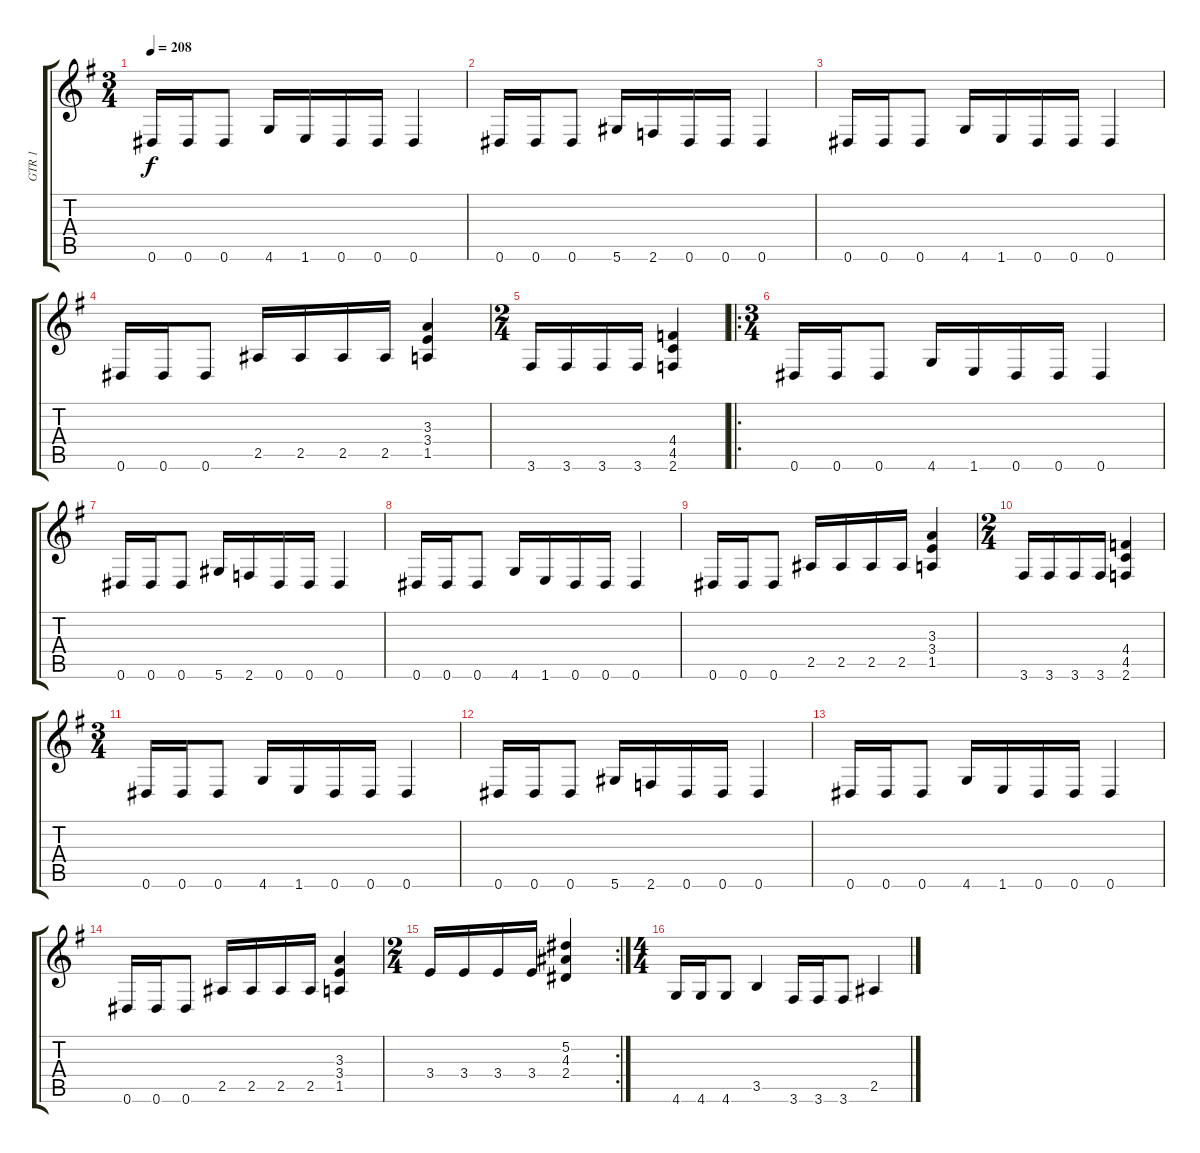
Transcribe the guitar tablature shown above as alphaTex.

\track ("GTR 1" "GTR 1") {instrument distortionguitar}
\staff {score tabs}
\tuning (Eb4 Bb3 Gb3 Db3 Ab2 Eb2) {hide}
\ts (3 4)
\tempo 208
\clef g2
\ks eminor
0.6.16{dy f instrument distortionguitar} 0.6.16 0.6.8 4.6.16 1.6.16{beam merge} 0.6.16 0.6.16 0.6.4 |
0.6.16 0.6.16 0.6.8 5.6.16 2.6.16 0.6.16 0.6.16{beam merge} 0.6.4 |
0.6.16 0.6.16{beam merge} 0.6.8 4.6.16 1.6.16 0.6.16 0.6.16{beam merge} 0.6.4 |
0.6.16 0.6.16 0.6.8 2.5.16{beam merge} 2.5.16 2.5.16{beam merge} 2.5.16{beam merge} (3.3 3.4 1.5).4 |
\ts (2 4)
3.6.16 3.6.16 3.6.16 3.6.16 (4.4 4.5 2.6).4 |
\ro
\ts (3 4)
0.6.16 0.6.16 0.6.8 4.6.16 1.6.16{beam merge} 0.6.16 0.6.16 0.6.4 |
0.6.16 0.6.16 0.6.8 5.6.16 2.6.16 0.6.16 0.6.16{beam merge} 0.6.4 |
0.6.16 0.6.16{beam merge} 0.6.8 4.6.16 1.6.16 0.6.16 0.6.16{beam merge} 0.6.4 |
0.6.16 0.6.16 0.6.8 2.5.16{beam merge} 2.5.16 2.5.16{beam merge} 2.5.16{beam merge} (3.3 3.4 1.5).4 |
\ts (2 4)
3.6.16 3.6.16 3.6.16 3.6.16 (4.4 4.5 2.6).4 |
\ts (3 4)
0.6.16 0.6.16 0.6.8 4.6.16 1.6.16{beam merge} 0.6.16 0.6.16 0.6.4 |
0.6.16 0.6.16 0.6.8 5.6.16 2.6.16 0.6.16 0.6.16{beam merge} 0.6.4 |
0.6.16 0.6.16{beam merge} 0.6.8 4.6.16 1.6.16 0.6.16 0.6.16{beam merge} 0.6.4 |
0.6.16 0.6.16 0.6.8 2.5.16{beam merge} 2.5.16 2.5.16{beam merge} 2.5.16{beam merge} (3.3 3.4 1.5).4 |
\rc 2
\ts (2 4)
3.4.16 3.4.16 3.4.16{beam merge} 3.4.16{beam merge} (5.2 4.3 2.4).4 |
\ts (4 4)
4.6.16{beam merge} 4.6.16{beam merge} 4.6.8{beam merge} 3.5.4 3.6.16 3.6.16 3.6.8{beam merge} 2.5.4
